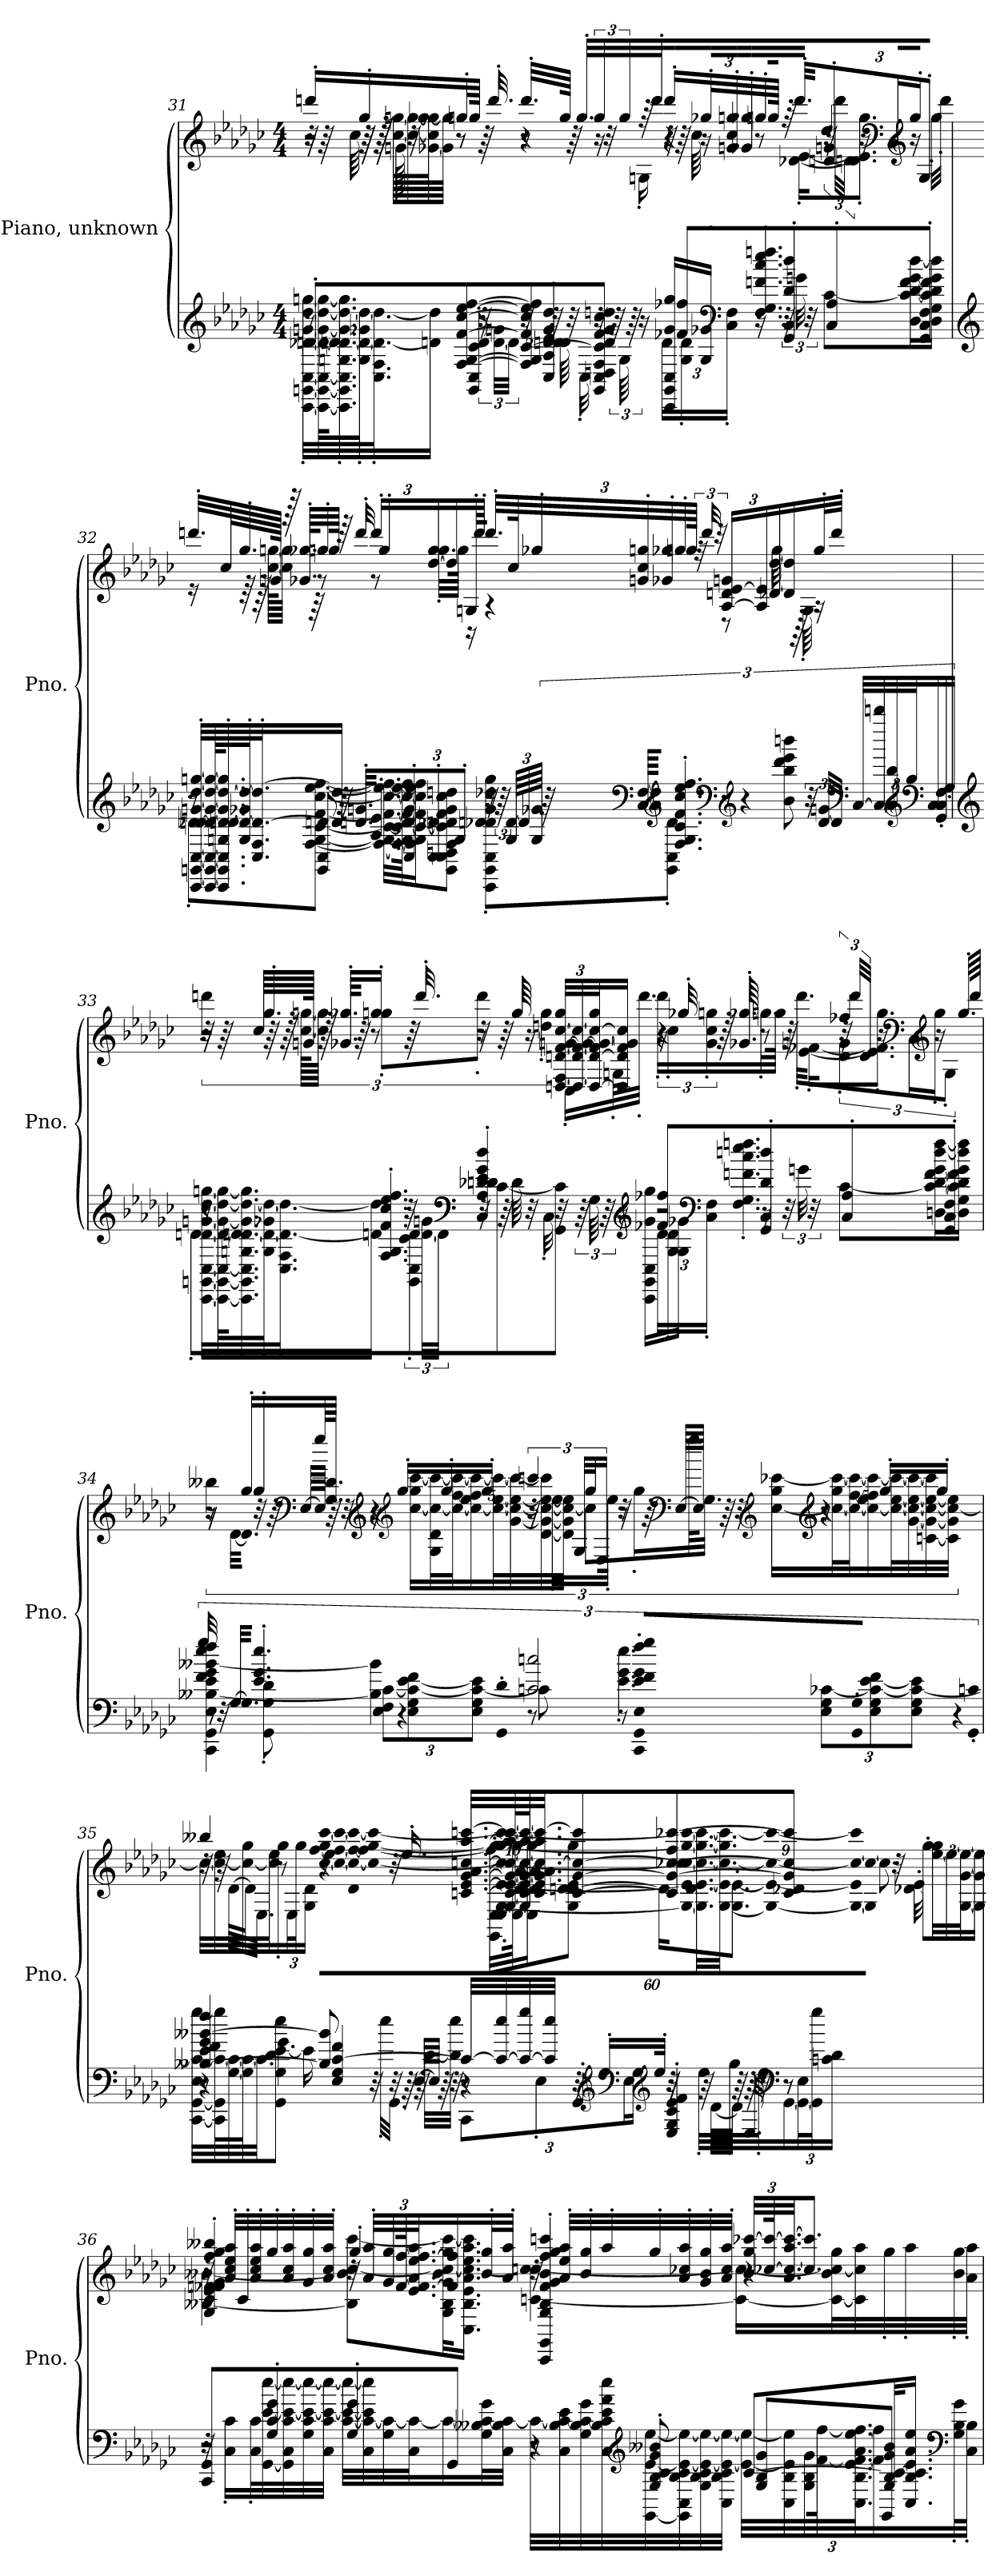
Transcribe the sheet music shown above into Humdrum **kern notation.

**kern	**kern
*part1	*part1
*staff2	*staff1
*I"Piano, unknown	*
*I'Pno.	*
!!LO:PB:g=z
*clefG2	*clefG2
*k[b-e-a-d-g-c-]	*k[b-e-a-d-g-c-]
*M4/4	*M4/4
=31	=31
*^	*^
*	*^	*	*^
*	*	*	*	*	*^
8dn'/L	[32CC-\' [32GGn\' [32C-\' [32d-X\' [32gn\' [32dd-\' [32ggn\'LLL	8r	16dddn'/LL	32r	2r	16r
.	128CC-\_ 128GG\_ 128C-\_ 128d-\_ 128g\_ 128dd-\_ 128gg\_KL	.	.	64r	.	.
.	64.CC-\]' 64.GG\]' 64.C-\]' 64.Gn\' 64.d-\_' 64.dn\' 64.g\]' 64.dd-\_' 64.gg\]'	.	.	.	.	.
.	.	.	.	64cc-\	.	.
.	64G\' 64d-\_' 64g-X\' 64dd-\_'J	.	16gg-'/	64r	.	64r
.	32.C-\' 32.F\' 32.d-\_' 32.dd-\_'J	.	.	128r	.	128r
.	.	.	.	[128cc-\ [128ggn\LLLLL	.	128gn\
.	.	.	.	128cc-\_ 128gg\_	.	32r
.	.	.	.	[128g-X\ 128cc-\] [128gg-X\ 128gg\]J	.	.
.	.	.	.	64g-\] 64gg-\]JJJJ	.	.
[8F/ [8G/ [8f/ [8cc-/ [8ee-/ [8ff/	16d-\] 16dd-\]JJ	8GG/' 8C-/' 8c-/' 8dn/'	32.ggn'/L	8r	.	8r
.	.	.	64gg/JJJk	.	.	.
.	48r	.	64r	.	.	.
.	.	.	32.ddd'/	.	.	.
.	[48d\ 48gn\LLL	.	.	.	.	.
.	48d\JJJ]	.	.	.	.	.
8F/] 8G/] [8c-/ 8f/] 8cc-/] 8ee-/] 8ff/]	32r	4C-/' 4A-/' 4d-X/' 4dn/' 4e-/' 4g/' 4dd-/'	32.ddd'/LLL	8r	.	4r
.	64r	.	.	.	.	.
.	64d\	.	64gg/JJJk	.	.	.
.	32r	.	64r	.	.	.
.	.	.	32.gg'/LLL	.	.	.
.	32C-'\	.	.	.	.	.
8GG/ 8C-/ 8Dn/ 8F/ 8c-/] 8d/ 8f/ 8g/ 8cc-/ 8ddn/J	32r	.	48gg/JJJ	16r	.	.
.	.	.	48r	.	.	.
.	96r	.	.	.	.	.
.	96G\	.	48gg/	.	.	.
.	96r	.	.	.	.	.
.	16r	.	64r	16Gn'\	.	.
.	.	.	32.ddd'/	.	.	.
*	*Xbrackettup	*	*	*	*	*
16CC-/ 16GG/ 16C-/ 16g/ 16gg/LL	24d\LL	8f-X/ 8ff-X/L	16ddd'/LL	32r	4r	4r
.	.	.	.	64r	.	.
.	24G\' 24d\'	.	.	.	.	.
.	.	.	.	64cc-\	.	.
*	*	*	*Xbrackettup	*	*	*
16G/' 16g-X/'JJ	.	.	48gg-X'/L	16r	.	.
*clefF4	*	*	*	*	*	*
.	24C-\' 24F\'JJ	.	48gn/' 48cc-/' 48ggn/'	.	.	.
.	.	.	48g-X/' 48gg-X/'	.	.	.
4.F/' 4.G/' 4.fn/' 4.cc-/' 4.ee-/' 4.ffn/'	16r	8GG/' 8C-/' 8d/' 8dd/'	32.ggn'/	8r	.	.
.	.	.	64gg/JJJk	.	.	.
*	*brackettup	*	*	*	*	*
.	48r	.	64r	.	.	.
.	.	.	32.ddd'/KKL	.	.	.
.	48gn\	.	.	.	.	.
.	48r	.	.	.	.	.
*	*	*	*	*brackettup	*	*
.	[8c-\L	8C-/' 8A-/'	12dn/' 12gn/'	48r	4dd-/	[16d-X\' [16e-\'KL
.	.	.	.	48ddd\LLL	.	.
.	.	.	.	48dn\JJJ	.	.
.	.	.	.	16r	.	8.d-\]' 8.e-\]' 8.gg\'J
*	*	*	*clefF4	*	*	*
.	.	.	24C-/L	.	.	.
*	*	*	*clefG2	*	*	*
.	[16D\ 16c-\_ [16d\ [16f\ [16g\ [16dd\L	8GG/' 8C-/' 8F/'J	24gg'/J	16r	.	.
.	.	.	12G'/J	.	.	.
.	16D\] 16G\ 16c-\] 16d\] 16f\] 16g\] 16dd\]JJ	.	.	32gg'\LLL	.	.
.	.	.	.	32ddd'\JJJ	.	.
*	*	*	*v	*v	*v	*v
!!LO:LB:g=z
=32	=32	=32	=32
*clefG2	*	*	*
*	*	*	*^
8r	8dn'\L	[32CC-/' [32GGn/' [32C-/' [32d-X/' [32gn/' [32dd-/' [32ggn/'LLL	32.dddn'/LLL	16r
.	.	128CC-/_ 128GG/_ 128C-/_ 128d-/_ 128g/_ 128dd-/_ 128gg/_KL	.	.
.	.	64.CC-/]' 64.GG/]' 64.C-/]' 64.Gn/' 64.d-/_' 64.dn/' 64.g/]' 64.dd-/_' 64.gg/]'	.	.
.	.	.	64cc-/L	.
.	.	64G/' 64d-/_' 64g-X/' 64dd-/_'J	64.gg-'/	64r
.	.	32.C-/' 32.F/' 32.d-/_' 32.dd-/_'J	.	128r
.	.	.	128gn/JJJJk	[128cc-\ [128ggn\KLLLL
.	.	.	128r	64cc-\] 64gg\]JJJJ
.	.	.	64.g-X/' 64.gg-X/'KLLL	.
.	.	.	.	64r
8GG/' 8C-/' 8dn/'	[8F\ [8G\ [8c-\ [8f\ [8cc-\ [8ee-\ [8ff\J	16d-/] 16dd-/]JJ	32.ggn'/	8r
.	.	.	64gg/JJJk	.
.	.	64r	64r	.
.	.	32.dn/' 32.gn/'KKL	32.ddd'/	.
*	*	*Xbrackettup	*Xbrackettup	*
4A-/' 4e-/'	32.F\_ 32.G\_ 32.c-\_ 32.f\_ 32.cc-\_ 32.ee-\_ 32.ff\_LLL	12C-/' 12d/' 12g/'	24ddd'/LL	8r
.	.	.	24gg'/	.
.	64F\_ 64G\_ 64c-\_ 64d\ 64f\_ 64cc-\_ 64ee-\_ 64ff\_JK	.	.	.
.	16F\] 16G\] 16c-\_ 16f\] 16cc-\] 16ee-\] 16ff\]J	.	.	.
.	.	12C-/' 12d-X/'	[24dd-/ 24gg/	.
.	8GG\ 8C-\ 8Dn\ 8F\ 8c-\] 8dn\ 8f\ 8g\ 8cc-\ 8ddn\J	.	16dd-/]	32.gg'\LLL
.	.	12G'/J	.	.
.	.	.	.	64gg\JJJk
.	.	.	64Gn'/KL	16r
.	.	.	32.ddd'/JJJ	.
8r	8CC-\' 8GG\' 8C-\' 8d-X\' 8dn\' 8g\' 8dd-X\' 8gg\'L	32r	32.ddd'/LLL	4r
*	*	*brackettup	*	*
.	.	96r	.	.
.	.	96G/ [96d/LLLL	.	.
.	.	.	64cc-/K	.
.	.	96d/]	.	.
.	.	96G/ 96g-X/JJJJ	48gg-X'/	.
.	.	96r	.	.
*clefF4	*	*	*	*
.	.	[96C-/ [96F/KLLL	48gn/' 48cc-/' 48ggn/'	.
.	.	32C-/] 32F/]JJJ	.	.
.	.	.	48g-X/' 48gg-X/'	.
*clefG2	*	*	*	*
4.F/' 4.G/' 4.c-/' 4.f/' 4.cc-/' 4.ee-/' 4.ff/'	8GG\' 8C-\' 8d\'J	16r	32.ggn'/	.
.	.	.	64gg/JJJk	.
*	*	*	*brackettup	*
.	.	48r	48r	.
.	.	[48d/ 48gn/LLL	48ddd/	.
.	.	48d/JJJ]	48r	.
*clefF4	*	*	*	*
*	*	*Xbrackettup	*Xbrackettup	*
.	8r	[48C-/LLL	[24A-/ 24dn/ [24e-/ 24gn/LL	8r
.	.	48C-/_ 48dddn/	.	.
.	.	48C-/] 48d/	24A-/] 24e-/]	.
*clefG2	*	*	*	*
.	.	48gg/J	.	.
*clefF4	*	*	*	*
.	.	24C-/	[24d-X/ [24dd-/	.
.	8D\ 8d\ 8f\ 8g\ 8ddn\	16GG/' 16C-/' 16F/'	16d-/] 16dd-/]	32gg'\
.	.	.	.	128r
.	.	.	.	64.G'\
.	.	16G'/JJ	32gg'/L	16r
.	.	.	32ddd'/JJJ	.
*v	*v	*v	*	*
*	*v	*v
!!LO:LB:g=z
=33	=33
*clefG2	*
*^	*^
*	*^	*	*
*	*	*^	*	*
*	*	*	*	*	*brackettup
*	*	*	*	*^	*^
4r	[32CC-\' [32GGn\' [32C-\' [32d-\' [32gn\' [32dd-\' [32ggn\'LLL	8r	8dn'\L	2r	6dddn'\	32r	16r
.	128CC-\_ 128GG\_ 128C-\_ 128d-\_ 128g\_ 128dd-\_ 128gg\_KL	.	.	.	.	64r	.
.	64.CC-\]' 64.GG\]' 64.C-\]' 64.Gn\' 64.d-\_' 64.dn\' 64.g\]' 64.dd-\_' 64.gg\]'	.	.	.	.	.	.
.	.	.	.	.	.	64cc-/LLLL	.
.	64G\' 64d-\_' 64g-X\' 64dd-\_'J	.	.	.	.	64.gg-'/	64r
.	32.C-\' 32.F\' 32.d-\_' 32.dd-\_'J	.	.	.	.	.	128r
.	.	.	.	.	.	128gn/JJJJk	[128cc-\ [128ggn\KLLLL
.	.	.	.	.	.	128r	64cc-\] 64gg\]JJJJ
.	.	.	.	.	.	64.g-X/' 64.gg-X/'KKLL	.
.	.	.	.	.	.	.	64r
.	16d-\] 16dd-\]JJ	4.F/' 4.G/' 4.f/' 4.cc-/' 4.ee-/' 4.ff/'	8GG\' 8C-\' 8c-\' 8dn\'	.	.	16ggn'/JJ	8r
.	.	.	.	.	12gg'\L	.	.
*	*brackettup	*	*	*	*	*	*
.	48r	.	.	.	.	64r	.
.	.	.	.	.	.	32.ddd'/	.
.	[48d\ 48gn\LLL	.	.	.	.	.	.
.	48d\JJJ]	.	.	.	.	.	.
*clefF4	*	*	*	*	*	*	*
4C-/' 4A-/' 4d-X/' 4dn/' 4e-/' 4g/' 4dd-/'	32r	.	[8c-\	.	12ddd'\J	32r	8r
.	64r	.	.	.	.	64r	.
.	64d\	.	.	.	.	64gg/	.
.	32r	.	.	.	.	16r	.
.	.	.	.	.	6ddn\' 6gg\'	.	.
.	32C-'\	.	.	.	.	.	.
*	*	*	*	*	*	*Xbrackettup	*
.	32r	.	8GG\ 8c-\]J	.	.	[48Dn/ 48F/ [48dn/ [48f/ [48gn/ [48cc-/ 48gg/LLL	16C-'\LL
.	.	.	.	.	.	48D/_ 48d/_ 48f/_ 48g/_ 48cc-/_	.
.	96r	.	.	.	.	.	.
.	96G\	.	.	.	.	48D/_ 48d/_ 48f/_ 48g/_ 48cc-/_ 48gg/J	.
.	96r	.	.	.	.	.	.
.	16r	.	.	.	.	16D/] 16d/] 16f/] 16g/] 16cc-/]JJ	64Gn'\KL
.	.	.	.	.	.	.	32.ddd'\JJJ
*clefG2	*	*	*	*	*	*	*
*	*Xbrackettup	*	*	*	*	*	*
2r	24d\LL	8f-X/ 8ff-X/L	16CC-\ 16GG\ 16C-\ 16g\ 16gg\LL	4r	24ddd'\LL	16r	4r
.	24G\' 24d\'	.	.	.	24cc-'\	.	.
.	.	.	16G\' 16g-X\'JJ	.	.	32gg-X'/	.
*clefF4	*	*	*	*	*	*	*
.	24C-\' 24F\'JJ	.	.	.	24g\' 24cc-\' 24ggn\'	.	.
.	.	.	.	.	.	128r	.
.	.	.	.	.	.	64.g-X/' 64.gg-X/'	.
.	16r	8GG/' 8C-/' 8d/' 8ddn/'	4.F\' 4.G\' 4.fn\' 4.cc-\' 4.ee-\' 4.ffn\'	.	32.ggn'\L	8r	.
.	.	.	.	.	64gg\JJJk	.	.
*	*brackettup	*	*	*	*	*	*
.	48r	.	.	.	64r	.	.
.	.	.	.	.	32.ddd'\KKL	.	.
.	48gn\	.	.	.	.	.	.
.	48r	.	.	.	.	.	.
*	*	*	*	*	*	*brackettup	*
.	[8c-\L	8C-/' 8A-/'	.	4ff-X/	12d\' 12gn\'	48r	[16e-\' [16f-X\'KL
.	.	.	.	.	.	48ddd/LLL	.
.	.	.	.	.	.	48d/JJJ	.
.	.	.	.	.	.	16r	8.e-\]' 8.f-\]' 8.gg\'J
*	*	*	*	*clefF4	*	*	*
.	.	.	.	.	24C-\L	.	.
*	*	*	*	*clefG2	*	*	*
.	[16Dn\ 16c-\_ [16d\ [16f\ [16g\ [16dd\ [16ff\L	8GG/' 8C-/' 8F/'J	.	.	24gg'\J	16r	.
.	.	.	.	.	12G'\J	.	.
.	16D\] 16G\ 16c-\] 16d\] 16f\] 16g\] 16dd\] 16ff\]JJ	.	.	.	.	32.gg'/LLL	.
.	.	.	.	.	.	64ddd/JJJk	.
!!LO:LB:g=z	!!	!!	!!
=34	=34	=34	=34	=34	=34	=34	=34
8r	4CC-\ 4GG-\ 4E-\ [4B--X\ 4e-\ 4f\ 4g-\ [4b--X\ 4ee-\ 4ff\	48gg-/	8r	16r	24r	8r	4bb--X\
.	.	48r	.	.	.	.	.
.	.	[48G-/KKL	.	.	[48d-\KKL	.	.
.	.	8.G-/J]	.	16gg-'/LL	8.d-\J]	.	.
4.e-/' 4.g-/' 4.ee-/'	.	.	8GG-\' 8G-\' 8d-\'	16gg-'/	.	32r	.
.	.	.	.	.	.	64r	.
*	*	*	*	*clefF4	*	*	*
.	.	.	.	.	.	[64E-/LLLL	.
.	.	.	.	64gg-/KL	.	64E-/JJJJ]	.
.	.	.	.	32.G-/ 32.d-/JJJ	.	64r	.
.	.	.	.	.	.	32r	.
*	*	*	*	*clefG2	*	*	*
*	*	*	*Xbrackettup	*	*Xbrackettup	*	*
.	4B--\] 4b--\]	8r	12E-\ 12F\ [12c-\L	16r	[20cc-\ 20gg-\ [20ccc-\LL	4r	4r
.	.	.	.	.	40G-\ 40d-\ 40cc-\_ 40ccc-\_L	.	.
.	.	.	.	16gg-'/LL	.	.	.
.	.	.	.	.	40cc-\_ [40ff\ 40ccc-\_J	.	.
.	.	.	12E-\ 12G-\ 12c-\_ [12e-\ 12f\	.	.	.	.
.	.	.	.	.	20cc-\_ 20ee-\ 20ff\] 20ccc-\_	.	.
.	.	8GG-/' 8d-/'	.	16gg-'/	.	.	.
.	.	.	.	.	40cc-\_ [40ee-\ 40ccc-\_L	.	.
.	.	.	12E-\ 12G-\ 12c-\_ 12e-\]J	.	.	.	.
.	.	.	.	.	[40g-\ 40cc-\_ 40ee-\_ 40ccc-\_	.	.
.	.	.	.	16gg-'/JJ	.	.	.
.	.	.	.	.	[40d-\ 40g-\_ 40cc-\_ 40ee-\_ 40ccc-\]	.	.
.	.	.	.	.	40d-\] 40g-\] 40cc-\_ 40ee-\]JJJ	.	.
*	*	*	*	*brackettup	*	*	*
2cn/ 2ccn/	8r	8CC-/' 8GG-/' 8E-/' 8e-/' 8f/' 8g-/' 8ff/' 8gg-/'L	8c-\]	24r	8cc-\L]	4cccn/	32r
.	.	.	.	.	.	.	16ee-'\LL
.	.	.	.	48G-/LLL	.	.	.
.	.	.	.	48gg-/J	.	.	.
.	.	.	.	24E-/JJ	.	.	.
.	.	.	.	.	.	.	32ee-'\JJk
.	4.e-\' 4.g-\' 4.ee-\'	8GG-/' 8G-/'J	8r	32r	16gg-'\L	.	8r
.	.	.	.	64r	.	.	.
*	*	*	*	*clefF4	*	*	*
.	.	.	.	[64E-/LLLL	.	.	.
.	.	.	.	64E-/JJJJ]	64gg-\KL	.	.
.	.	.	.	64r	32.G-\JJJ	.	.
.	.	.	.	32r	.	.	.
*	*	*	*	*clefG2	*	*	*
*	*	*	*	*	*Xbrackettup	*	*
.	.	8r	12E-\ 12G-\ [12c-X\L	8r	[20cc-\ 20gg-\ [20ccc-X\LL	4r	4r
.	.	.	.	.	40cc-\_ 40gg-\ 40ccc-\_L	.	.
.	.	.	.	.	40cc-\_ [40ff\ 40ccc-\_J	.	.
.	.	.	12E-\ 12G-\ 12c-\_ [12e-\ 12f\	.	.	.	.
.	.	.	.	.	20cc-\_ 20ee-\ 20ff\] 20ccc-\_	.	.
.	.	8GG-/' 8cn/'	.	16gg-'/LL	.	.	.
.	.	.	.	.	40cc-\_ [40ee-\ 40ccc-\_L	.	.
.	.	.	12E-\ 12G-\ 12c-\_ 12e-\]J	.	.	.	.
.	.	.	.	.	[40g-\ 40cc-\_ 40ee-\_ 40ccc-\_	.	.
.	.	.	.	16gg-'/JJ	.	.	.
.	.	.	.	.	[40cn\ 40g-\_ 40cc-\_ 40ee-\_ 40ccc-\]	.	.
.	.	.	.	.	40c\] 40g-\] 40cc-\_ 40ee-\]JJJ	.	.
*	*	*	*	*	*	*v	*v
!!LO:LB:g=z
=35	=35	=35	=35	=35	=35	=35
[4B--X/ 4e-/ 4f/ 4g-/ [4b--X/ 4ff/	8r	4r	[32CC-\ [32GG-\ 32E-\ 32c-\_ [32gg-\LLL	4bb--X/	32cc-\LLL_	32r
.	.	.	64CC-\] 64GG-\] 64c-\_ 64gg-\]L	.	32cc-\_ 32ee-\	64r
.	.	.	[64G-\ 64c-\_	.	.	[64d-\LLLL
.	.	.	64G-\] 64c-\_J	.	32cc-\_ 32gg-\	64d-\J]
.	.	.	32.c-\JJ]	.	.	32.E-\JJJ
.	.	.	.	.	32cc-\] 32ee-\J	.
.	4.g-\	.	8GG-\ 8G-\ 8d-\ [8e-\ 8ee-\J	.	24gg-'\	8r
.	.	.	.	.	48E-\L	.
.	.	.	.	.	48gg-\J	.
.	.	.	.	.	24G-\ 24d-\JJ	.
!	!	!	!	!	!LO:N:vis=32	!
8B--/] 8b--/]	.	4E-/ 4G-/ [4c-/ 4f/	16e-\]	8r	[1920%53cc-\ [1920%53ff\ 1920%53gg-\ [1920%53ccc-\LLL	4r
!	!	!	!	!	!LO:N:vis=64	!
.	.	.	.	.	640%9cc-\_ 640%9ee-\ 640%9ff\_ 640%9ccc-\_L	.
!	!	!	!	!	!LO:N:vis=64	!
.	.	.	.	.	640%9d-\ 640%9cc-\_ 640%9ff\_ 640%9ccc-\_J	.
!	!	!	!	!	!LO:N:vis=32	!
.	.	.	.	.	1920%53cc-\_ 1920%53ff\_ [1920%53gg-\ 1920%53ccc-\_	.
.	.	.	32r	.	.	.
!	!	!	!	!	!LO:N:vis=32	!
.	.	.	.	.	1920%53E-\ [1920%53G-\ [1920%53e-\ 1920%53cc-\_ 1920%53ff\] 1920%53gg-\_ 1920%53ccc-\_	.
.	.	.	32ee-'\LLL	.	.	.
!	!	!	!	!	!LO:N:vis=64	!
.	.	.	.	.	640%9G-\_ 640%9e-\_ 640%9cc-\_ 640%9gg-\_ 640%9ccc-\_K	.
32r	.	.	32.GG-\JJJ	32r	36.G-\] 36.d-\ 36.e-\_ 36.cc-\_ 36.gg-\_ 36.ccc-\_	.
64r	.	.	.	16.ee-'/	.	.
.	.	.	.	.	[36.G-\ 36.e-\_ 36.cc-\_ 36.gg-\] 36.ccc-\_	.
[64E-/LLLL	.	.	64r	.	.	.
64E-/JJJJ]	.	.	[32d-\LLL	.	.	.
64r	.	.	.	.	.	.
!	!	!	!	!	!LO:N:vis=64	!
.	.	.	.	.	640%9G-\_ 640%9e-\_ 640%9cc-\_ 640%9ccc-\_L	.
32r	.	.	32d-\] 32ee-\JJJ	.	.	.
!	!	!	!	!	!LO:N:vis=64	!
.	.	.	.	.	640%9G-\_ 640%9e-\] 640%9cc-\_ 640%9ccc-\]	.
!	!	!	!	!	!LO:N:vis=64	!
.	.	.	.	.	640%9G-\] 640%9cc-\_JJJJ	.
8r	4r	32c-/LLL_	12CC-\L	[32.cn/ [32.e-/ [32.g-/ [32.a-/ [32.ccn/ [32.aa-/ [32.cccn/LLL	.	32.GG-\' [32.E-\' [32.gg-\'LLL
.	.	.	.	.	8.cc-\]	.
.	.	32c-/_ 32ee-/	.	.	.	.
.	.	.	.	[64G-/ 64c/_ [64d-/ 64e-/_ 64g-/_ 64a-/_ 64cc/_ 64aa-/_ 64ccc/_L	.	64E-\_ 64gg-\_JK
.	.	32c-/_ 32gg-/	.	64G-/] 64c/_ 64d-/] 64e-/_ 64g-/_ 64a-/_ 64cc/_ 64aa-/_ 64ccc/_J	.	16E-\] 16gg-\]J
.	.	.	.	32.c/_ 32.e-/] 32.g-/] 32.a-/] 32.cc/_ 32.aa-/] 32.ccc/_JJ	.	.
.	.	.	12E-'\	.	.	.
.	.	32c-/] 32ee-/JJJ	.	.	.	.
8GG-'/	.	32r	.	8c/_ [8g-/ 8cc/_ 8ccc/]	.	8G-\ 8d-\ [8dn\ 8e-\ 8gg-\J
*clefG2	*	*	*	*	*	*
.	.	16ee-'/LL	.	.	.	.
*clefF4	*	*	*	*	*	*
.	.	.	24E-\L	.	.	.
.	.	.	.	.	32r	.
.	.	.	24G-\JJ	.	.	.
*clefG2	*	*	*	*	*	*
.	.	32ee-'/JJk	.	.	.	.
.	.	.	.	.	32d-X\' 32e-\'	.
16r	32r	4E-/' 4G-/' 4c-/' 4e-/' 4f/'	32r	8c/] 8g-/_ [8cc-X/ 8cc/] 8ff/ [8ccc-X/	.	16d\KL]
.	.	.	.	.	8gg-'\L	.
.	64r	.	32ee-'\LLL	.	.	.
.	[64d-\LLLL	.	.	.	.	.
64r	64d-\JJJJ]	.	32gg-'\	.	.	8.G-\' 8.e-\'J
32.E-/	64r	.	.	.	.	.
.	32r	.	32ee-'\J	.	.	.
*clefF4	*	*	*	*	*	*
8r	8r	.	[24GG-\	8c/ 8d-X/ 8g-/] 8cc-/] 8ccc-/]J	.	.
.	.	.	.	.	[48ee-\ 48gg-\LL	.
.	.	.	.	.	48ee-\_	.
.	.	.	48GG-\_ 48E-\L	.	.	.
.	.	.	.	.	[48G-\ [48g-\ 48ee-\_J	.
.	.	.	48GG-\] 48gg-\J	.	.	.
.	.	.	.	.	16G-\] 16g-\] 16ee-\]JJ	.
.	.	.	24cn\ 24d-\JJ	.	.	.
1920ryy	1920ryy	1920ryy	1920ryy	1920ryy	.	1920ryy
*	*	*v	*v	*	*	*
!!LO:LB:g=z	!!	!!
=36	=36	=36	=36	=36	=36
8CC-/ 8GG-/L	32r	2r	32r	[4B--X\ [4b--X\	4G-/' 4c-/' 4e-/' 4f-X/' 4fn/' 4g-/' 4ff/' 4gg-/' 4bb--X/'
.	16C-\' 16c-\'LL	.	32a-/' 32cc-/' 32ee-/' 32aa-/'LLL	.	.
.	.	.	32c-'/	.	.
.	32C-\' 32c-\'L	.	32a-/' 32cc-/' 32ee-/' 32aa-/'	.	.
8G-/' 8c-/' 8g-/'	[32GG-\ [32e-\ [32ee-\	.	32gg-'/	.	.
.	32GG-\] 32C-\ 32c-\ 32e-\_ 32ee-\_	.	32a-/' 32cc-/' 32aa-/'	.	.
.	32G-\ 32c-\ 32e-\_ 32ee-\_	.	32g-/' 32gg-/'	.	.
.	32C-\ 32c-\ 32e-\_ 32ee-\_JJJ	.	32a-/' 32cc-/' 32aa-/'JJJ	.	.
8G-/' 8g-/'	[32c-\ 32e-\_ 32ee-\_LLL	.	32r	8B--\] 8b--\] [8cc-\ [8ccc-\L	4gg-'/
.	32C-\ 32c-\_ 32e-\] 32ee-\]	.	32a-/' 32aa-/'LLL	.	.
.	32G-\ 32c-\_	.	48g-/ 48gg-/	.	.
.	.	.	[96f/ [96ff/K	.	.
.	32C-\ 32c-\_J	.	48.e-/ 48.f/_ 48.a-/ 48.ee-/ 48.ff/_ 48.aa-/J	.	.
8GG-/J	16c-\_	.	16f/] 16ff/]	32G-\ 32B--\ 32g-\ 32b--\ 32cc-\_ 32gg-\ 32ccc-\_KL	.
.	.	.	.	16.C-\ 16.B--\ 16.e-\ 16.a-\ 16.cc-\_ 16.ee-\ 16.aa-\ 16.ccc-\]JJ	.
.	32G-\ 32B--X\ 32c-\_ 32g-\L	.	32b--/' 32gg-/'L	.	.
.	32C-\ 32B--\ 32c-\_JJJ	.	32a-/' 32aa-/'JJJ	.	.
8r	32c-\LLL_	4r	32r	[4cn\ 4cc-\] [4ccn\	4CC-/' 4GG-/' 4G-/' 4B--/' 4f/' 4g-/' 4b--/' 4ff/' 4gg-/' 4cccn/'
.	32C-\ 32B--\ 32c-\_ 32e-\	.	32a-/' 32ee-/' 32aa-/'LLL	.	.
.	32G-\ 32B--\ 32c-\_ 32g-\	.	32b--/' 32gg-/'	.	.
.	32C-\ 32B--\ 32c-\] 32e-\ 32a-\ 32ee-\	.	32aa-'/	.	.
*clefG2	*	*	*	*	*
8G-/' 8B--/' 8c-/' 8g-/' 8b--X/'	[32GG-\ [32e-\ [32ee-\	.	32gg-'/	.	.
.	32GG-\] 32C-\ 32B--\ 32c-\ 32e-\_ 32ee-\_	.	32a-/' 32cc-X/' 32aa-/'	.	.
.	32G-\ 32B--\ 32c-\ 32e-\_ 32ee-\_	.	32g-/' 32b--/' 32gg-/'	.	.
.	32C-\ 32B--\ 32c-\ 32e-\_ 32ee-\_JJJ	.	32a-/' 32cc-/' 32aa-/'JJJ	.	.
[8c-/L	32e-\_ 32ee-\_LLL	8G-/' 8B--/' 8g-/'L	48b--/ 48gg-/ [48ccc-X/LLL	16c\_ 16cc\_LL	4r
.	.	.	[96cc-X/ 96ccc-/_K	.	.
.	32C-\ 32B--\ 32e-\] 32ee-\]	.	48.a-/ 48.cc-/_ 48.aa-/ 48.ccc-/_JJ	.	.
.	48G-\ 48B--\ 48g-\	.	8.cc-/] 8.ccc-/]J	32c\_ 32b--\ 32cc\_ 32gg-\L	.
.	[96f\ [96ff\K	.	.	.	.
.	48.C-\ 48.B--\ 48.e-\ 48.f\_ 48.a-\ 48.ee-\ 48.ff\_J	.	.	32c\] 32cc\] 32aa-\	.
32G-/ 32B--/ 32c-/_ 32g-/ 32b--/KL	16f\] 16ff\]	8GG-/J	.	32gg-'\	.
16.C-/ 16.B--/ 16.c-/] 16.e-/ 16.a-/ 16.ee-/JJ	.	.	.	32aa-'\	.
*clefF4	*	*	*	*	*
.	32G-\' 32B--\' 32g-\'L	.	.	32b--\' 32gg-\'	.
.	32C-\' 32B--\'JJJ	.	.	32a-\' 32aa-\'JJJ	.
*v	*v	*v	*	*	*
*	*v	*v	*v
=	=
*-	*-
